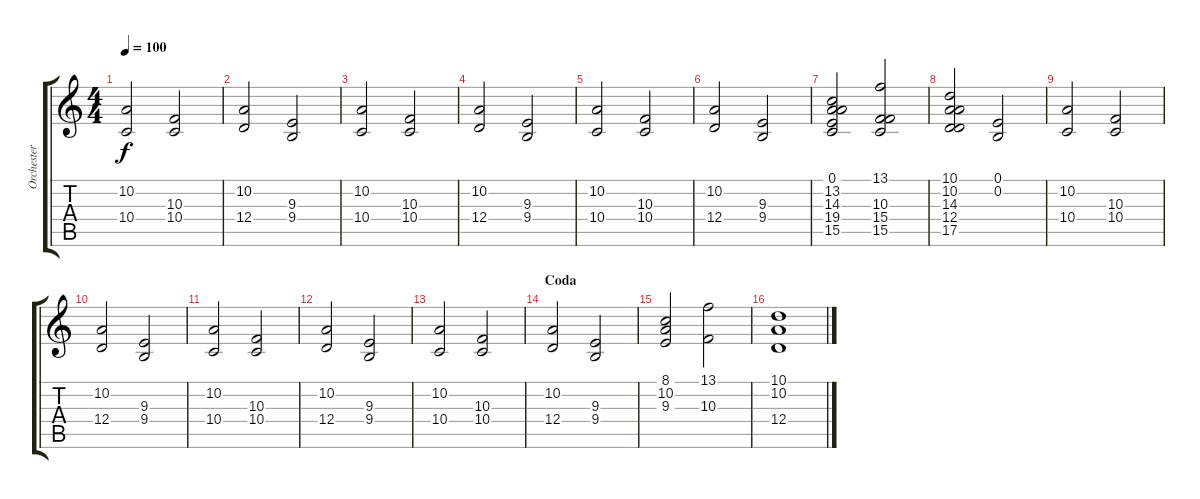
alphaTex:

\track ("Orchester 2" "Orchester ") {instrument stringensemble2}
\staff {score tabs}
\tuning (E4 B3 G3 D3 A2 E2) {hide}
\ts (4 4)
\tempo 100
\clef g2
\ks c
(10.2 10.4).2{dy f} (10.3 10.4).2 |
(10.2 12.4).2 (9.3 9.4).2 |
(10.2 10.4).2 (10.3 10.4).2 |
(10.2 12.4).2 (9.3 9.4).2 |
(10.2 10.4).2 (10.3 10.4).2 |
(10.2 12.4).2 (9.3 9.4).2 |
(0.1 13.2 14.3 19.4 15.5).2 (13.1 10.3 15.4 15.5).2 |
(10.1 10.2 14.3 12.4 17.5).2 (0.1 0.2).2 |
(10.2 10.4).2 (10.3 10.4).2 |
(10.2 12.4).2 (9.3 9.4).2 |
(10.2 10.4).2 (10.3 10.4).2 |
(10.2 12.4).2 (9.3 9.4).2 |
(10.2 10.4).2 (10.3 10.4).2 |
\section ("" "Coda")
(10.2 12.4).2 (9.3 9.4).2 |
(8.1 10.2 9.3).2 (13.1 10.3).2 |
(10.1 10.2 12.4).1
